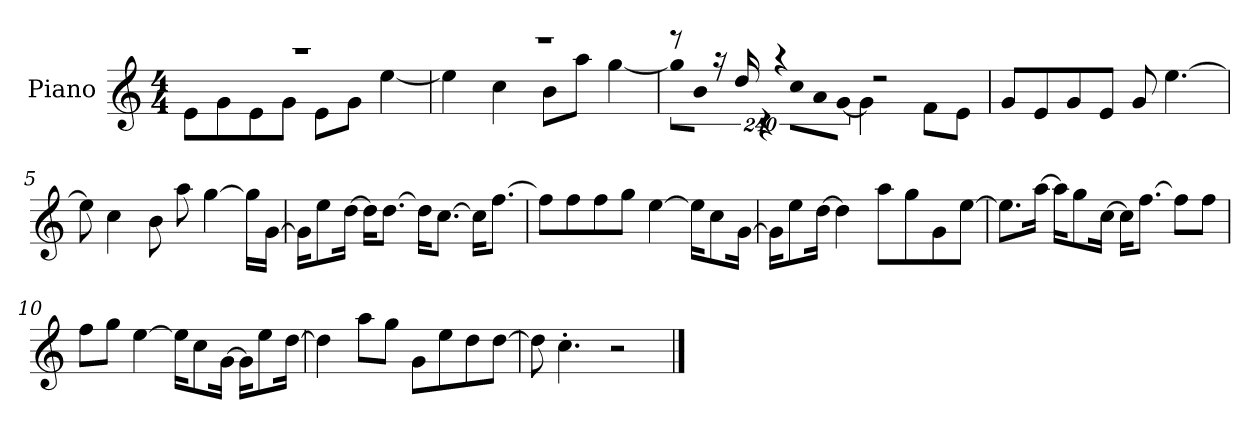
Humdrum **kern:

**kern
*part1
*staff1
*I"Piano
*I'P-no
*clefG2
*k[]
*M4/4
*MM90
=1
*^
1r	8e\L
.	8g\
.	8e\
.	8g\J
.	8e\L
.	8g\J
.	[4ee\
=2	=2
1r	4ee\]
.	4cc\
.	8b\L
.	8aa\J
.	[4gg\
=3	=3
!	!LO:N:vis=16
8r	1920%137gg\KL]
!	!LO:N:vis=8
.	960%137b\J
16r	.
16dd/	.
!	!LO:N:vis=16
.	1920%137r
4r	.
!	!LO:N:vis=16
.	1920%137cc\LL
!	!LO:N:vis=16
.	1920%137a\
!	!LO:N:vis=16
.	[1920%137g\JJ
.	4g\]
2r	.
.	8f\L
.	8e\J
.	1920ryy
*v	*v
=4
8g/L
8e/
8g/
8e/J
8g/
[4.ee\
=5
8ee\]
4cc\
8b\
8aa\
[4gg\
16gg\LL]
[16g\JJ
!!LO:LB:g=z
=6
16g\KL]
8ee\
[16dd\Jk
16dd\KL]
[8.dd\J
16dd\KL]
[8.cc\J
16cc\KL]
[8.ff\J
=7
8ff\L]
8ff\
8ff\
8gg\J
[4ee\
16ee\KL]
8cc\
[16g\Jk
=8
16g\KL]
8ee\
[16dd\Jk
4dd\]
8aa\L
8gg\
8g\
[8ee\J
=9
8.ee\L]
[16aa\Jk
16aa\KL]
8gg\
[16cc\Jk
16cc\KL]
[8.ff\J
8ff\L]
8ff\J
!!LO:LB:g=z
=10
8ff\L
8gg\J
[4ee\
16ee\KL]
8cc\
[16g\Jk
16g\KL]
8ee\
[16dd\Jk
=11
4dd\]
8aa\L
8gg\J
8g\L
8ee\
8dd\
[8dd\J
=12
8dd\]
4.cc'\
2r
==
*-
